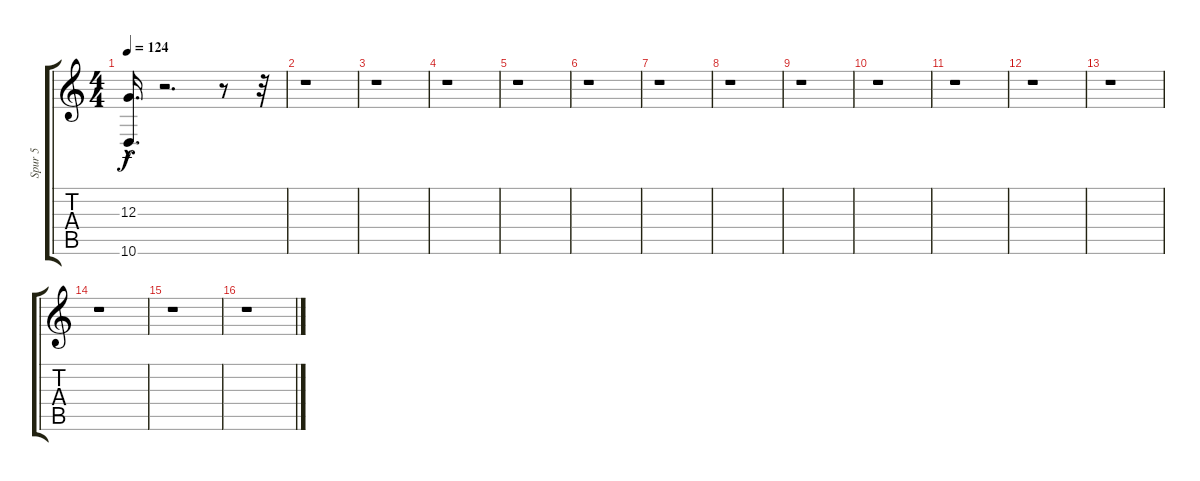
\track ("Spur 5" "Spur 5") {instrument stringensemble1}
\staff {score tabs}
\tuning (E4 B3 G3 D3 A2 E2) {hide}
\ts (4 4)
\tempo 124
\clef g2
\ks c
(12.3{hac t} 10.6{hac t}).16{d dy f} r.2{d} r.8 r.32 |
r.1 |
r.1 |
r.1 |
r.1 |
r.1 |
r.1 |
r.1 |
r.1 |
r.1 |
r.1 |
r.1 |
r.1 |
r.1 |
r.1 |
r.1
